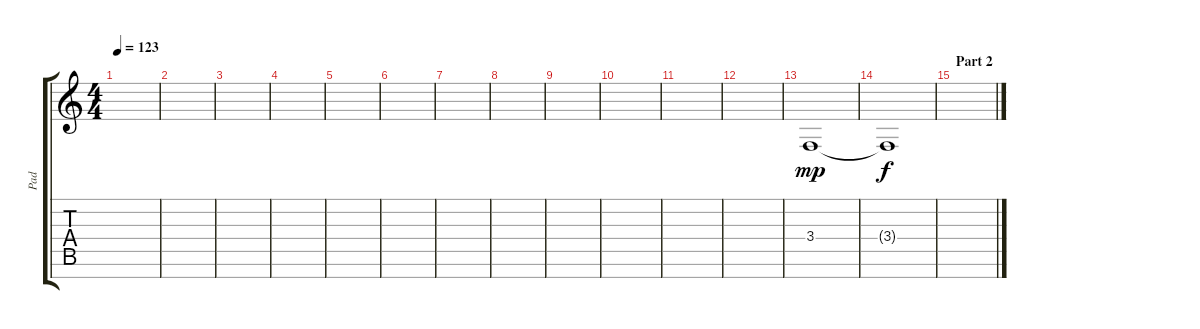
\track ("Pad" "Pad") {instrument pad2warm}
\staff {score tabs}
\tuning (E4 B3 G3 D3 A2 E2 B1) {hide}
\ts (4 4)
\tempo 123
\clef g2
\ks c
|
|
|
|
|
|
|
|
|
|
|
|
3.4.1{dy mp} |
3.4{t}.1{dy f} |
\section ("" "Part 2")
